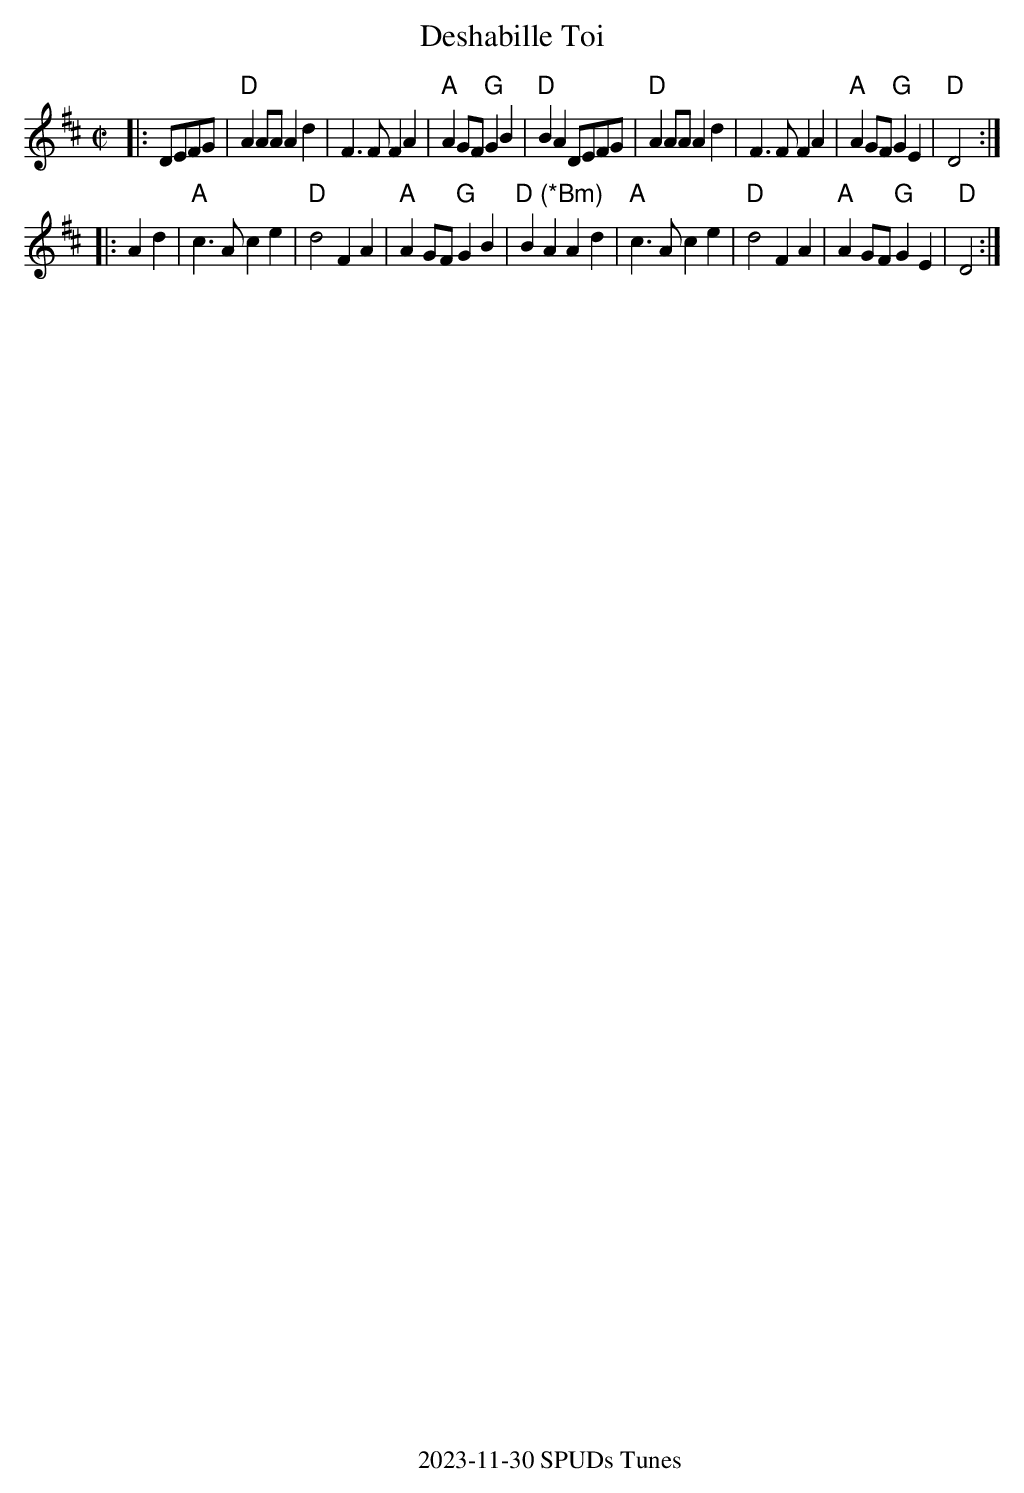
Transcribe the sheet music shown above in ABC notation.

X:1
T:Deshabille Toi
M:C|
L:1/8
K:D
|:DEFG|"D" A2AAA2d2|F3FF2A2|"A"A2GF"G"G2B2|"D"B2A2 DEFG|\
"D" A2AAA2d2|F3FF2A2|"A"A2GF"G"G2E2|"D"D4 :|
|:A2d2|"A"c3Ac2e2|"D"d4F2A2|"A"A2GF"G"G2B2|"D (*Bm)"B2A2 A2d2|\
"A"c3Ac2e2|"D"d4F2A2|"A"A2GF"G"G2E2|"D"D4:|
